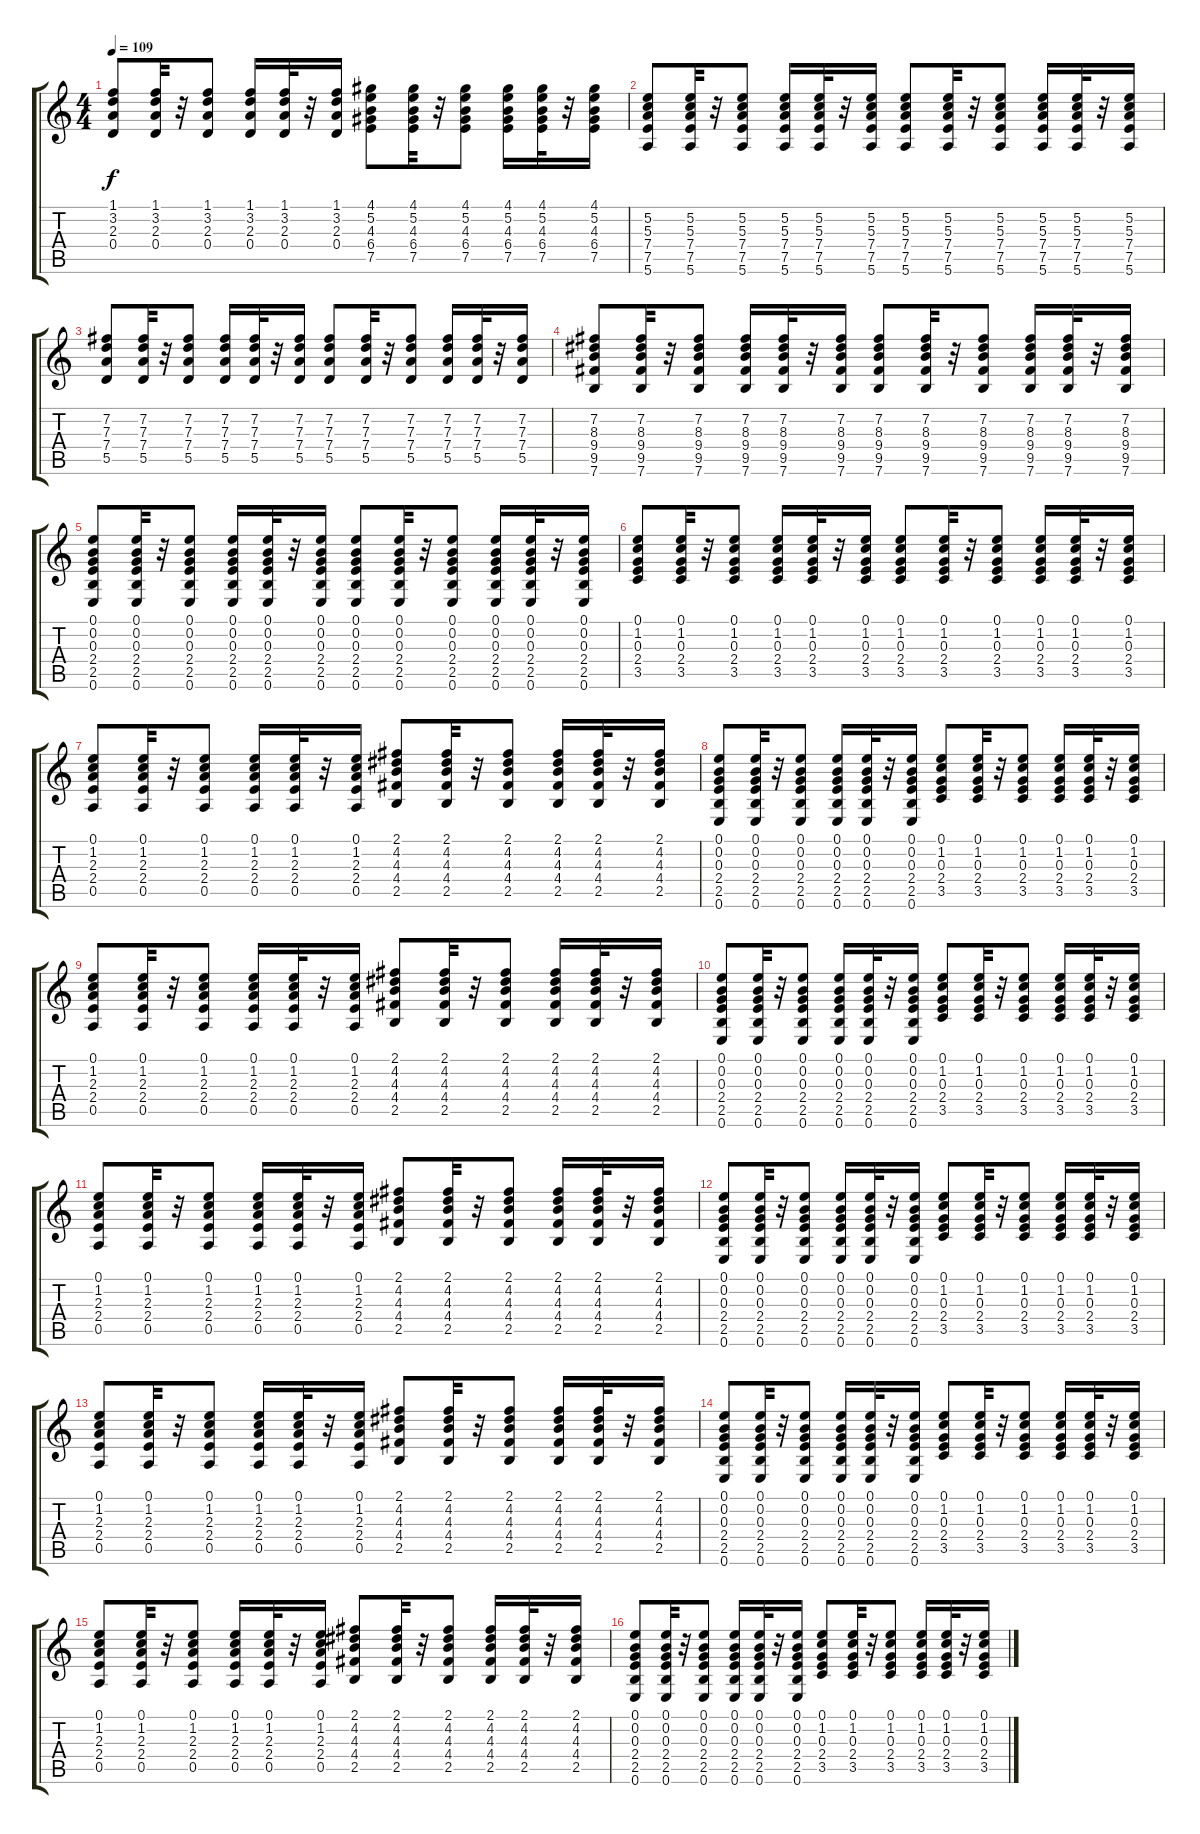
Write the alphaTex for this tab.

\track "" {instrument acousticguitarsteel}
\staff {score tabs}
\tuning (E4 B3 G3 D3 A2 E2) {hide}
\ts (4 4)
\tempo 109
\clef g2
\ks c
(1.1 3.2 2.3 0.4).8{dy f} (1.1 3.2 2.3 0.4).32 r.32 (1.1 3.2 2.3 0.4).8 (1.1 3.2 2.3 0.4).16 (1.1 3.2 2.3 0.4).32 r.32 (1.1 3.2 2.3 0.4).16 (4.1 5.2 4.3 6.4 7.5).8 (4.1 5.2 4.3 6.4 7.5).32 r.32 (4.1 5.2 4.3 6.4 7.5).8 (4.1 5.2 4.3 6.4 7.5).16 (4.1 5.2 4.3 6.4 7.5).32 r.32 (4.1 5.2 4.3 6.4 7.5).16 |
(5.2 5.3 7.4 7.5 5.6).8 (5.2 5.3 7.4 7.5 5.6).32 r.32 (5.2 5.3 7.4 7.5 5.6).8 (5.2 5.3 7.4 7.5 5.6).16 (5.2 5.3 7.4 7.5 5.6).32 r.32 (5.2 5.3 7.4 7.5 5.6).16 (5.2 5.3 7.4 7.5 5.6).8 (5.2 5.3 7.4 7.5 5.6).32 r.32 (5.2 5.3 7.4 7.5 5.6).8 (5.2 5.3 7.4 7.5 5.6).16 (5.2 5.3 7.4 7.5 5.6).32 r.32 (5.2 5.3 7.4 7.5 5.6).16 |
(7.2 7.3 7.4 5.5).8 (7.2 7.3 7.4 5.5).32 r.32 (7.2 7.3 7.4 5.5).8 (7.2 7.3 7.4 5.5).16 (7.2 7.3 7.4 5.5).32 r.32 (7.2 7.3 7.4 5.5).16 (7.2 7.3 7.4 5.5).8 (7.2 7.3 7.4 5.5).32 r.32 (7.2 7.3 7.4 5.5).8 (7.2 7.3 7.4 5.5).16 (7.2 7.3 7.4 5.5).32 r.32 (7.2 7.3 7.4 5.5).16 |
(7.2 8.3 9.4 9.5 7.6).8 (7.2 8.3 9.4 9.5 7.6).32 r.32 (7.2 8.3 9.4 9.5 7.6).8 (7.2 8.3 9.4 9.5 7.6).16 (7.2 8.3 9.4 9.5 7.6).32 r.32 (7.2 8.3 9.4 9.5 7.6).16 (7.2 8.3 9.4 9.5 7.6).8 (7.2 8.3 9.4 9.5 7.6).32 r.32 (7.2 8.3 9.4 9.5 7.6).8 (7.2 8.3 9.4 9.5 7.6).16 (7.2 8.3 9.4 9.5 7.6).32 r.32 (7.2 8.3 9.4 9.5 7.6).16 |
(0.1 0.2 0.3 2.4 2.5 0.6).8 (0.1 0.2 0.3 2.4 2.5 0.6).32 r.32 (0.1 0.2 0.3 2.4 2.5 0.6).8 (0.1 0.2 0.3 2.4 2.5 0.6).16 (0.1 0.2 0.3 2.4 2.5 0.6).32 r.32 (0.1 0.2 0.3 2.4 2.5 0.6).16 (0.1 0.2 0.3 2.4 2.5 0.6).8 (0.1 0.2 0.3 2.4 2.5 0.6).32 r.32 (0.1 0.2 0.3 2.4 2.5 0.6).8 (0.1 0.2 0.3 2.4 2.5 0.6).16 (0.1 0.2 0.3 2.4 2.5 0.6).32 r.32 (0.1 0.2 0.3 2.4 2.5 0.6).16 |
(0.1 1.2 0.3 2.4 3.5).8 (0.1 1.2 0.3 2.4 3.5).32 r.32 (0.1 1.2 0.3 2.4 3.5).8 (0.1 1.2 0.3 2.4 3.5).16 (0.1 1.2 0.3 2.4 3.5).32 r.32 (0.1 1.2 0.3 2.4 3.5).16 (0.1 1.2 0.3 2.4 3.5).8 (0.1 1.2 0.3 2.4 3.5).32 r.32 (0.1 1.2 0.3 2.4 3.5).8 (0.1 1.2 0.3 2.4 3.5).16 (0.1 1.2 0.3 2.4 3.5).32 r.32 (0.1 1.2 0.3 2.4 3.5).16 |
(0.1 1.2 2.3 2.4 0.5).8 (0.1 1.2 2.3 2.4 0.5).32 r.32 (0.1 1.2 2.3 2.4 0.5).8 (0.1 1.2 2.3 2.4 0.5).16 (0.1 1.2 2.3 2.4 0.5).32 r.32 (0.1 1.2 2.3 2.4 0.5).16 (2.1 4.2 4.3 4.4 2.5).8 (2.1 4.2 4.3 4.4 2.5).32 r.32 (2.1 4.2 4.3 4.4 2.5).8 (2.1 4.2 4.3 4.4 2.5).16 (2.1 4.2 4.3 4.4 2.5).32 r.32 (2.1 4.2 4.3 4.4 2.5).16 |
(0.1 0.2 0.3 2.4 2.5 0.6).8 (0.1 0.2 0.3 2.4 2.5 0.6).32 r.32 (0.1 0.2 0.3 2.4 2.5 0.6).8 (0.1 0.2 0.3 2.4 2.5 0.6).16 (0.1 0.2 0.3 2.4 2.5 0.6).32 r.32 (0.1 0.2 0.3 2.4 2.5 0.6).16 (0.1 1.2 0.3 2.4 3.5).8 (0.1 1.2 0.3 2.4 3.5).32 r.32 (0.1 1.2 0.3 2.4 3.5).8 (0.1 1.2 0.3 2.4 3.5).16 (0.1 1.2 0.3 2.4 3.5).32 r.32 (0.1 1.2 0.3 2.4 3.5).16 |
(0.1 1.2 2.3 2.4 0.5).8 (0.1 1.2 2.3 2.4 0.5).32 r.32 (0.1 1.2 2.3 2.4 0.5).8 (0.1 1.2 2.3 2.4 0.5).16 (0.1 1.2 2.3 2.4 0.5).32 r.32 (0.1 1.2 2.3 2.4 0.5).16 (2.1 4.2 4.3 4.4 2.5).8 (2.1 4.2 4.3 4.4 2.5).32 r.32 (2.1 4.2 4.3 4.4 2.5).8 (2.1 4.2 4.3 4.4 2.5).16 (2.1 4.2 4.3 4.4 2.5).32 r.32 (2.1 4.2 4.3 4.4 2.5).16 |
(0.1 0.2 0.3 2.4 2.5 0.6).8 (0.1 0.2 0.3 2.4 2.5 0.6).32 r.32 (0.1 0.2 0.3 2.4 2.5 0.6).8 (0.1 0.2 0.3 2.4 2.5 0.6).16 (0.1 0.2 0.3 2.4 2.5 0.6).32 r.32 (0.1 0.2 0.3 2.4 2.5 0.6).16 (0.1 1.2 0.3 2.4 3.5).8 (0.1 1.2 0.3 2.4 3.5).32 r.32 (0.1 1.2 0.3 2.4 3.5).8 (0.1 1.2 0.3 2.4 3.5).16 (0.1 1.2 0.3 2.4 3.5).32 r.32 (0.1 1.2 0.3 2.4 3.5).16 |
(0.1 1.2 2.3 2.4 0.5).8 (0.1 1.2 2.3 2.4 0.5).32 r.32 (0.1 1.2 2.3 2.4 0.5).8 (0.1 1.2 2.3 2.4 0.5).16 (0.1 1.2 2.3 2.4 0.5).32 r.32 (0.1 1.2 2.3 2.4 0.5).16 (2.1 4.2 4.3 4.4 2.5).8 (2.1 4.2 4.3 4.4 2.5).32 r.32 (2.1 4.2 4.3 4.4 2.5).8 (2.1 4.2 4.3 4.4 2.5).16 (2.1 4.2 4.3 4.4 2.5).32 r.32 (2.1 4.2 4.3 4.4 2.5).16 |
(0.1 0.2 0.3 2.4 2.5 0.6).8 (0.1 0.2 0.3 2.4 2.5 0.6).32 r.32 (0.1 0.2 0.3 2.4 2.5 0.6).8 (0.1 0.2 0.3 2.4 2.5 0.6).16 (0.1 0.2 0.3 2.4 2.5 0.6).32 r.32 (0.1 0.2 0.3 2.4 2.5 0.6).16 (0.1 1.2 0.3 2.4 3.5).8 (0.1 1.2 0.3 2.4 3.5).32 r.32 (0.1 1.2 0.3 2.4 3.5).8 (0.1 1.2 0.3 2.4 3.5).16 (0.1 1.2 0.3 2.4 3.5).32 r.32 (0.1 1.2 0.3 2.4 3.5).16 |
(0.1 1.2 2.3 2.4 0.5).8 (0.1 1.2 2.3 2.4 0.5).32 r.32 (0.1 1.2 2.3 2.4 0.5).8 (0.1 1.2 2.3 2.4 0.5).16 (0.1 1.2 2.3 2.4 0.5).32 r.32 (0.1 1.2 2.3 2.4 0.5).16 (2.1 4.2 4.3 4.4 2.5).8 (2.1 4.2 4.3 4.4 2.5).32 r.32 (2.1 4.2 4.3 4.4 2.5).8 (2.1 4.2 4.3 4.4 2.5).16 (2.1 4.2 4.3 4.4 2.5).32 r.32 (2.1 4.2 4.3 4.4 2.5).16 |
(0.1 0.2 0.3 2.4 2.5 0.6).8 (0.1 0.2 0.3 2.4 2.5 0.6).32 r.32 (0.1 0.2 0.3 2.4 2.5 0.6).8 (0.1 0.2 0.3 2.4 2.5 0.6).16 (0.1 0.2 0.3 2.4 2.5 0.6).32 r.32 (0.1 0.2 0.3 2.4 2.5 0.6).16 (0.1 1.2 0.3 2.4 3.5).8 (0.1 1.2 0.3 2.4 3.5).32 r.32 (0.1 1.2 0.3 2.4 3.5).8 (0.1 1.2 0.3 2.4 3.5).16 (0.1 1.2 0.3 2.4 3.5).32 r.32 (0.1 1.2 0.3 2.4 3.5).16 |
(0.1 1.2 2.3 2.4 0.5).8 (0.1 1.2 2.3 2.4 0.5).32 r.32 (0.1 1.2 2.3 2.4 0.5).8 (0.1 1.2 2.3 2.4 0.5).16 (0.1 1.2 2.3 2.4 0.5).32 r.32 (0.1 1.2 2.3 2.4 0.5).16 (2.1 4.2 4.3 4.4 2.5).8 (2.1 4.2 4.3 4.4 2.5).32 r.32 (2.1 4.2 4.3 4.4 2.5).8 (2.1 4.2 4.3 4.4 2.5).16 (2.1 4.2 4.3 4.4 2.5).32 r.32 (2.1 4.2 4.3 4.4 2.5).16 |
(0.1 0.2 0.3 2.4 2.5 0.6).8 (0.1 0.2 0.3 2.4 2.5 0.6).32 r.32 (0.1 0.2 0.3 2.4 2.5 0.6).8 (0.1 0.2 0.3 2.4 2.5 0.6).16 (0.1 0.2 0.3 2.4 2.5 0.6).32 r.32 (0.1 0.2 0.3 2.4 2.5 0.6).16 (0.1 1.2 0.3 2.4 3.5).8 (0.1 1.2 0.3 2.4 3.5).32 r.32 (0.1 1.2 0.3 2.4 3.5).8 (0.1 1.2 0.3 2.4 3.5).16 (0.1 1.2 0.3 2.4 3.5).32 r.32 (0.1 1.2 0.3 2.4 3.5).16
